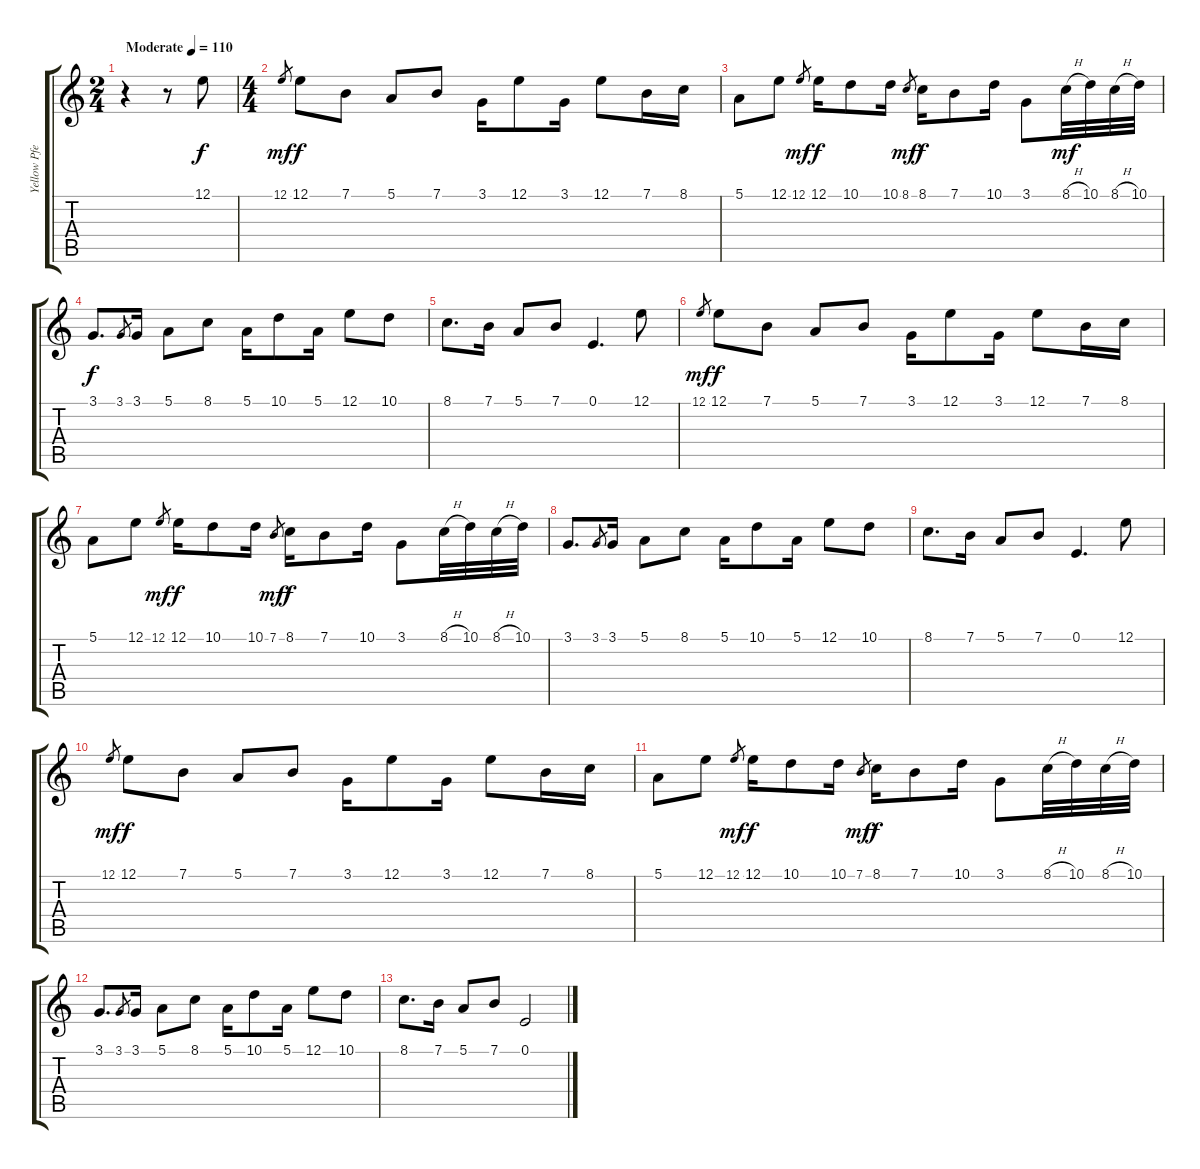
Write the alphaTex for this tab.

\track ("Yellow Pfeiffer" "Yellow Pfe") {instrument bagpipe}
\staff {score tabs}
\tuning (E4 B3 G3 D3 A2 E2) {hide}
\ts (2 4)
\tempo (110 "Moderate")
\clef g2
\ks c
r.4{dy f instrument bagpipe} r.8 12.1.8 |
\ts (4 4)
12.1.8{gr dy mf} 12.1.8{dy f} 7.1.8 5.1.8 7.1.8 3.1.16 12.1.8 3.1.16 12.1.8 7.1.16 8.1.16 |
5.1.8 12.1.8 12.1.8{gr dy mf} 12.1.16{dy f} 10.1.8 10.1.16 8.1.8{gr dy mf} 8.1.16{dy f} 7.1.8 10.1.16 3.1.8 8.1{h}.32{dy mf} 10.1.32 8.1{h}.32 10.1.32 |
3.1.8{d dy f} 3.1.8{gr} 3.1.16 5.1.8 8.1.8 5.1.16 10.1.8 5.1.16 12.1.8 10.1.8 |
8.1.8{d} 7.1.16 5.1.8 7.1.8 0.1.4{d} 12.1.8 |
12.1.8{gr dy mf} 12.1.8{dy f} 7.1.8 5.1.8 7.1.8 3.1.16 12.1.8 3.1.16 12.1.8 7.1.16 8.1.16 |
5.1.8 12.1.8 12.1.8{gr dy mf} 12.1.16{dy f} 10.1.8 10.1.16 7.1.8{gr dy mf} 8.1.16{dy f} 7.1.8 10.1.16 3.1.8 8.1{h}.32 10.1.32 8.1{h}.32 10.1.32 |
3.1.8{d} 3.1.8{gr} 3.1.16 5.1.8 8.1.8 5.1.16 10.1.8 5.1.16 12.1.8 10.1.8 |
8.1.8{d} 7.1.16 5.1.8 7.1.8 0.1.4{d} 12.1.8 |
12.1.8{gr dy mf} 12.1.8{dy f} 7.1.8 5.1.8 7.1.8 3.1.16 12.1.8 3.1.16 12.1.8 7.1.16 8.1.16 |
5.1.8 12.1.8 12.1.8{gr dy mf} 12.1.16{dy f} 10.1.8 10.1.16 7.1.8{gr dy mf} 8.1.16{dy f} 7.1.8 10.1.16 3.1.8 8.1{h}.32 10.1.32 8.1{h}.32 10.1.32 |
3.1.8{d} 3.1.8{gr} 3.1.16 5.1.8 8.1.8 5.1.16 10.1.8 5.1.16 12.1.8 10.1.8 |
8.1.8{d} 7.1.16 5.1.8 7.1.8 0.1.2
